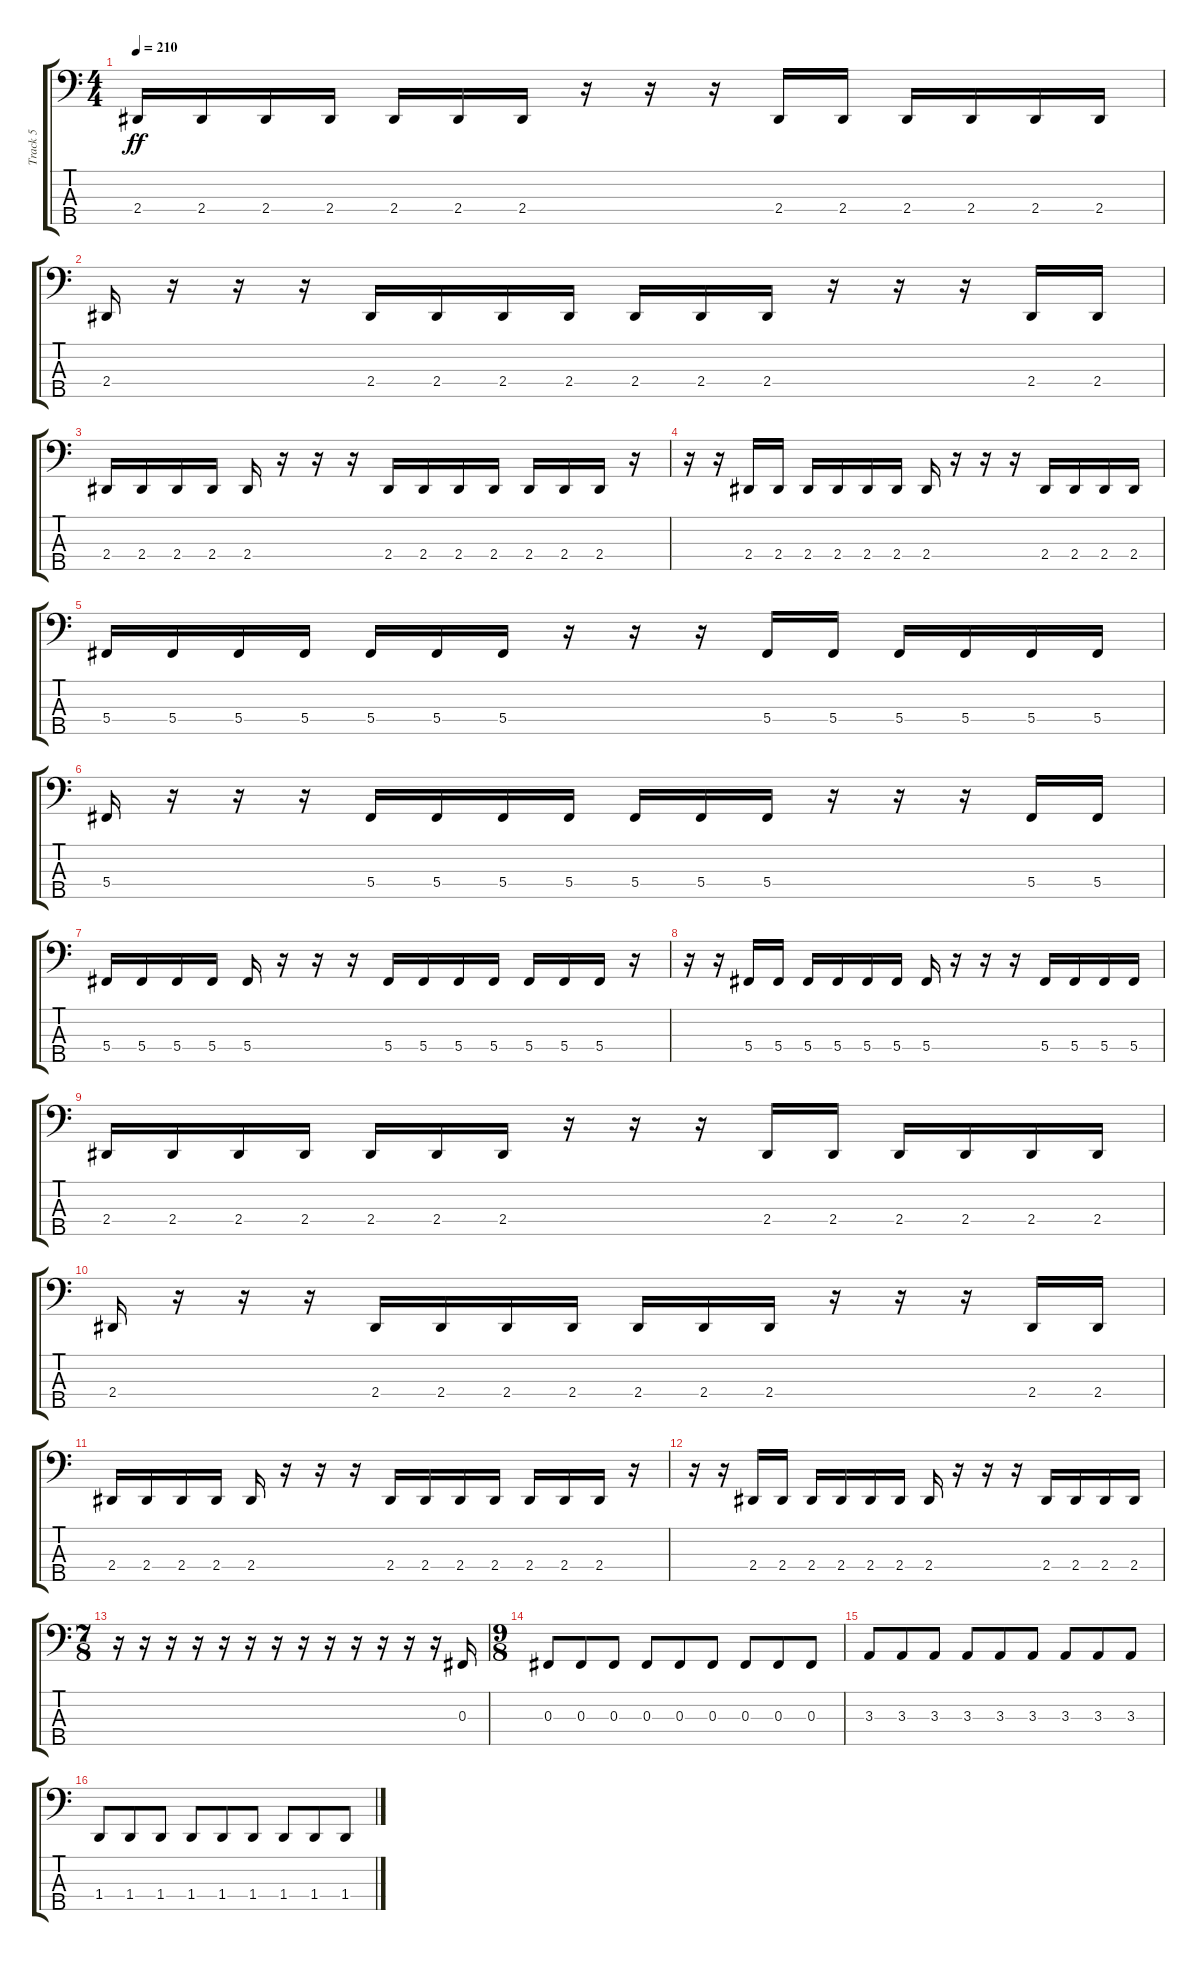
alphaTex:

\track ("Track 5" "Track 5") {instrument electricbassfinger}
\staff {score tabs}
\tuning (E2 B1 Gb1 Db1 Gb0) {hide}
\ts (4 4)
\tempo 210
\clef f4
\ks c
2.4.16{dy ff} 2.4.16 2.4.16 2.4.16 2.4.16 2.4.16 2.4.16 r.16 r.16 r.16 2.4.16 2.4.16 2.4.16 2.4.16 2.4.16 2.4.16 |
2.4.16 r.16 r.16 r.16 2.4.16 2.4.16 2.4.16 2.4.16 2.4.16 2.4.16 2.4.16 r.16 r.16 r.16 2.4.16 2.4.16 |
2.4.16 2.4.16 2.4.16 2.4.16 2.4.16 r.16 r.16 r.16 2.4.16 2.4.16 2.4.16 2.4.16 2.4.16 2.4.16 2.4.16 r.16 |
r.16 r.16 2.4.16 2.4.16 2.4.16 2.4.16 2.4.16 2.4.16 2.4.16 r.16 r.16 r.16 2.4.16 2.4.16 2.4.16 2.4.16 |
5.4.16 5.4.16 5.4.16 5.4.16 5.4.16 5.4.16 5.4.16 r.16 r.16 r.16 5.4.16 5.4.16 5.4.16 5.4.16 5.4.16 5.4.16 |
5.4.16 r.16 r.16 r.16 5.4.16 5.4.16 5.4.16 5.4.16 5.4.16 5.4.16 5.4.16 r.16 r.16 r.16 5.4.16 5.4.16 |
5.4.16 5.4.16 5.4.16 5.4.16 5.4.16 r.16 r.16 r.16 5.4.16 5.4.16 5.4.16 5.4.16 5.4.16 5.4.16 5.4.16 r.16 |
r.16 r.16 5.4.16 5.4.16 5.4.16 5.4.16 5.4.16 5.4.16 5.4.16 r.16 r.16 r.16 5.4.16 5.4.16 5.4.16 5.4.16 |
2.4.16 2.4.16 2.4.16 2.4.16 2.4.16 2.4.16 2.4.16 r.16 r.16 r.16 2.4.16 2.4.16 2.4.16 2.4.16 2.4.16 2.4.16 |
2.4.16 r.16 r.16 r.16 2.4.16 2.4.16 2.4.16 2.4.16 2.4.16 2.4.16 2.4.16 r.16 r.16 r.16 2.4.16 2.4.16 |
2.4.16 2.4.16 2.4.16 2.4.16 2.4.16 r.16 r.16 r.16 2.4.16 2.4.16 2.4.16 2.4.16 2.4.16 2.4.16 2.4.16 r.16 |
r.16 r.16 2.4.16 2.4.16 2.4.16 2.4.16 2.4.16 2.4.16 2.4.16 r.16 r.16 r.16 2.4.16 2.4.16 2.4.16 2.4.16 |
\ts (7 8)
r.16 r.16 r.16 r.16 r.16 r.16 r.16 r.16 r.16 r.16 r.16 r.16 r.16 0.3.16 |
\ts (9 8)
0.3.8 0.3.8 0.3.8 0.3.8 0.3.8 0.3.8 0.3.8 0.3.8 0.3.8 |
3.3.8 3.3.8 3.3.8 3.3.8 3.3.8 3.3.8 3.3.8 3.3.8 3.3.8 |
1.4.8 1.4.8 1.4.8 1.4.8 1.4.8 1.4.8 1.4.8 1.4.8 1.4.8
